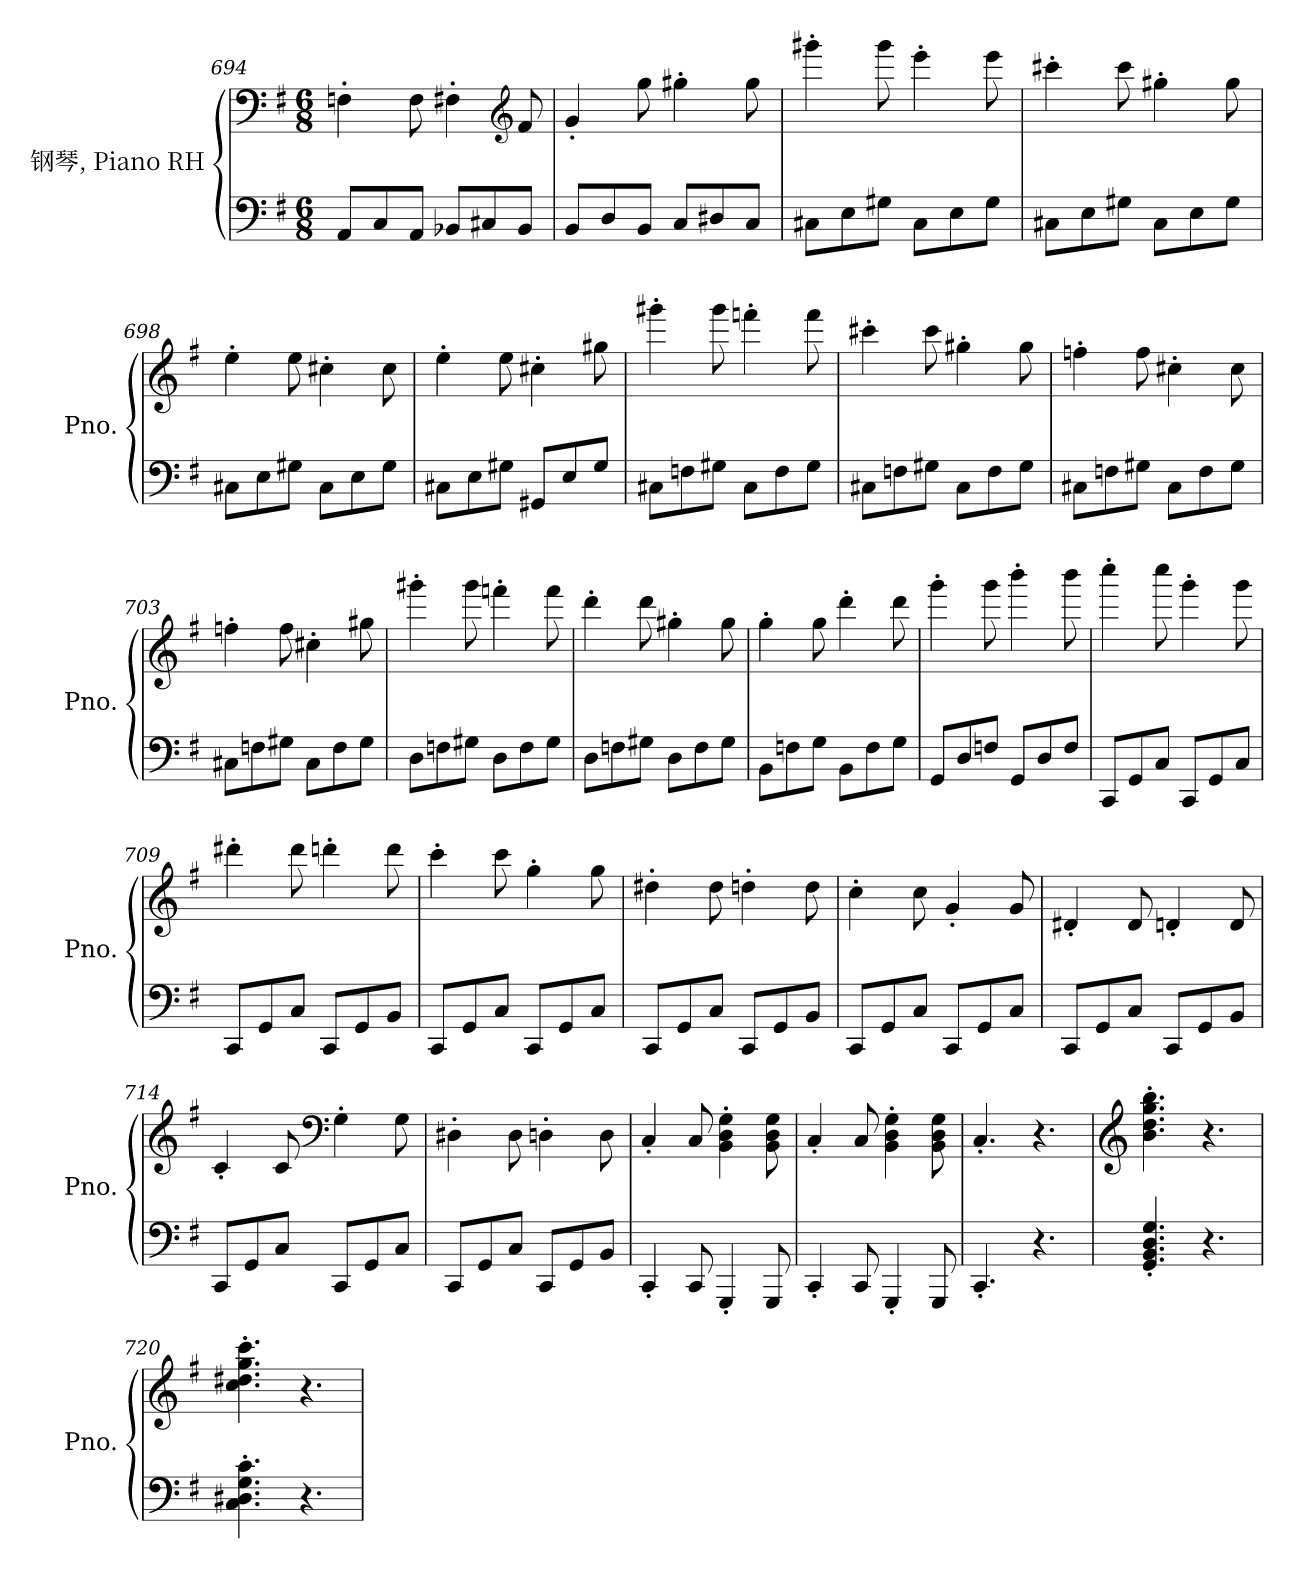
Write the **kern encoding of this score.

**kern	**kern
*part1	*part1
*staff2	*staff1
*I"钢琴, Piano RH	*
*I'Pno.	*
*clefF4	*clefF4
*k[f#]	*k[f#]
*M6/8	*M6/8
=694	=694
8AA/L	4Fn'\
8C/	.
8AA/J	8F\
8BB-X/L	4F#X'\
8C#X/	.
*	*clefG2
8BB-/J	8f#/
=695	=695
8BB/L	4g'/
8D/	.
8BB/J	8gg\
8C/L	4gg#X'\
8D#X/	.
8C/J	8gg#\
=696	=696
*	*MM175
8C#X\L	4ggg#X'\
8E\	.
8G#X\J	8ggg#\
8C#\L	4eee'\
8E\	.
8G#\J	8eee\
=697	=697
8C#X\L	4ccc#X'\
8E\	.
8G#X\J	8ccc#\
8C#\L	4gg#X'\
8E\	.
8G#\J	8gg#\
!!LO:LB:g=z
=698	=698
8C#X\L	4ee'\
8E\	.
8G#X\J	8ee\
*	*MM270
8C#\L	4cc#X'\
8E\	.
8G#\J	8cc#\
=699	=699
*	*MM265
8C#X\L	4ee'\
8E\	.
8G#X\J	8ee\
8GG#X/L	4cc#X'\
8E/	.
8G#/J	8gg#X\
=700	=700
8C#X\L	4ggg#X'\
8Fn\	.
8G#X\J	8ggg#\
8C#\L	4fffn'\
8F\	.
8G#\J	8fff\
=701	=701
8C#X\L	4ccc#X'\
8Fn\	.
8G#X\J	8ccc#\
8C#\L	4gg#X'\
8F\	.
8G#\J	8gg#\
=702	=702
8C#X\L	4ffn'\
8Fn\	.
8G#X\J	8ff\
8C#\L	4cc#X'\
8F\	.
8G#\J	8cc#\
!!LO:LB:g=z
=703	=703
8C#X\L	4ffn'\
8Fn\	.
8G#X\J	8ff\
8C#\L	4cc#X'\
8F\	.
8G#\J	8gg#X\
=704	=704
8D\L	4ggg#X'\
8Fn\	.
8G#X\J	8ggg#\
8D\L	4fffn'\
8F\	.
8G#\J	8fff\
=705	=705
8D\L	4ddd'\
8Fn\	.
*	*MM274
8G#X\J	8ddd\
8D\L	4gg#X'\
8F\	.
8G#\J	8gg#\
=706	=706
*	*MM268
8BB\L	4gg'\
8Fn\	.
8G\J	8gg\
8BB\L	4ddd'\
8F\	.
8G\J	8ddd\
=707	=707
8GG/L	4ggg'\
8D/	.
8Fn/J	8ggg\
8GG/L	4bbb'\
8D/	.
8F/J	8bbb\
!!LO:LB:g=z
=708	=708
*	*MM216
8CC/L	4cccc'\
8GG/	.
8C/J	8cccc\
*	*MM255
8CC/L	4ggg'\
8GG/	.
8C/J	8ggg\
=709	=709
*	*MM260
8CC/L	4ddd#X'\
8GG/	.
8C/J	8ddd#\
*	*MM264
8CC/L	4dddn'\
8GG/	.
8BB/J	8ddd\
=710	=710
8CC/L	4ccc'\
8GG/	.
8C/J	8ccc\
8CC/L	4gg'\
8GG/	.
8C/J	8gg\
=711	=711
8CC/L	4dd#X'\
8GG/	.
8C/J	8dd#\
8CC/L	4ddn'\
8GG/	.
8BB/J	8dd\
=712	=712
8CC/L	4cc'\
8GG/	.
8C/J	8cc\
8CC/L	4g'/
8GG/	.
8C/J	8g/
=713	=713
8CC/L	4d#X'/
8GG/	.
8C/J	8d#/
8CC/L	4dn'/
8GG/	.
8BB/J	8d/
!!LO:LB:g=z
=714	=714
8CC/L	4c'/
8GG/	.
8C/J	8c/
*	*clefF4
8CC/L	4G'\
8GG/	.
8C/J	8G\
=715	=715
8CC/L	4D#X'\
8GG/	.
8C/J	8D#\
8CC/L	4Dn'\
8GG/	.
8BB/J	8D\
=716	=716
4CC'/	4C'/
8CC/	8C/
4GGG'/	4BB\' 4D\' 4G\'
8GGG/	8BB\ 8D\ 8G\
=717	=717
4CC'/	4C'/
8CC/	8C/
4GGG'/	4BB\' 4D\' 4G\'
8GGG/	8BB\ 8D\ 8G\
=718	=718
4.CC'/	4.C'/
4.r	4.r
=719	=719
*	*clefG2
*	*MM213
4.GG/' 4.BB/' 4.D/' 4.G/'	4.b\' 4.dd\' 4.gg\' 4.bb\'
4.r	4.r
=720	=720
4.C\' 4.D#X\' 4.G\' 4.c\'	4.cc\' 4.dd#X\' 4.gg\' 4.ccc\'
4.r	4.r
=	=
*-	*-
